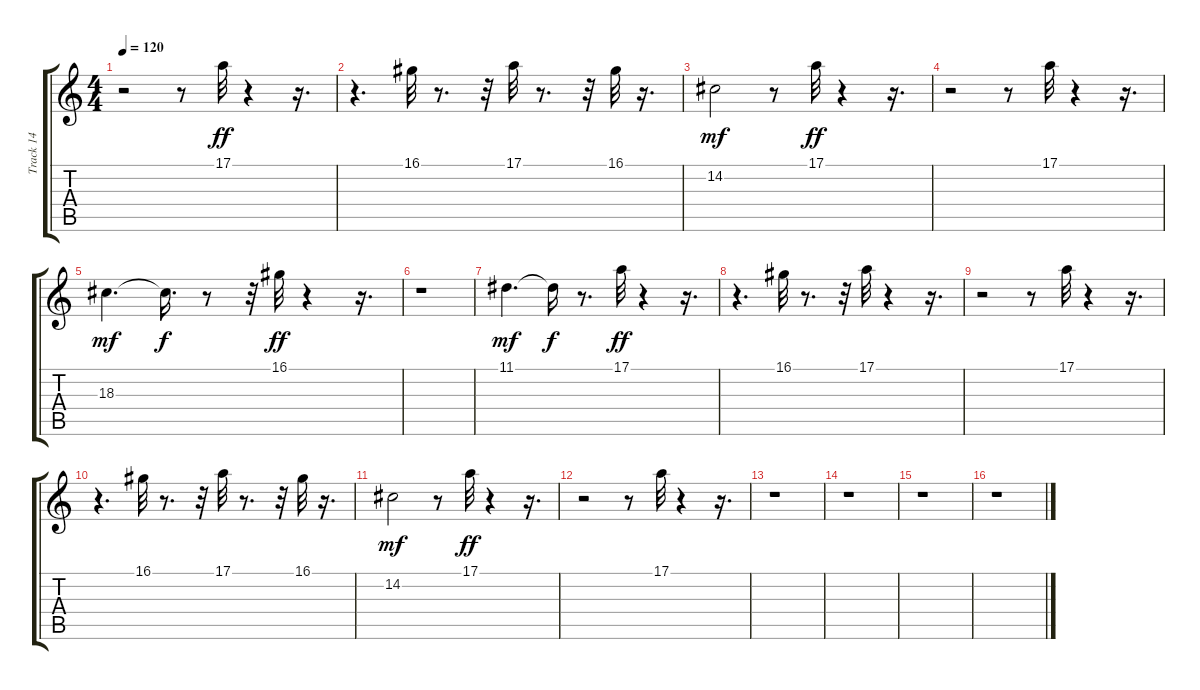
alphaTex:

\track ("Track 14" "Track 14") {instrument vibraphone}
\staff {score tabs}
\tuning (E4 B3 G3 D3 A2 E2) {hide}
\ts (4 4)
\tempo 120
\clef g2
\ks c
r.2{dy ff} r.8 17.1.32 r.4 r.16{d} |
r.4{d} 16.1.32 r.8{d} r.32 17.1.32 r.8{d} r.32 16.1.32 r.16{d} |
14.2.2{dy mf} r.8 17.1.32{dy ff} r.4 r.16{d} |
r.2 r.8 17.1.32 r.4 r.16{d} |
18.3.4{d dy mf} 18.3{t}.16{d dy f} r.8 r.32 16.1.32{dy ff} r.4 r.16{d} |
r.1 |
11.1.4{d dy mf} 11.1{t}.16{dy f} r.8{d} 17.1.32{dy ff} r.4 r.16{d} |
r.4{d} 16.1.32 r.8{d} r.32 17.1.32 r.4 r.16{d} |
r.2 r.8 17.1.32 r.4 r.16{d} |
r.4{d} 16.1.32 r.8{d} r.32 17.1.32 r.8{d} r.32 16.1.32 r.16{d} |
14.2.2{dy mf} r.8 17.1.32{dy ff} r.4 r.16{d} |
r.2 r.8 17.1.32 r.4 r.16{d} |
r.1 |
r.1 |
r.1 |
r.1
